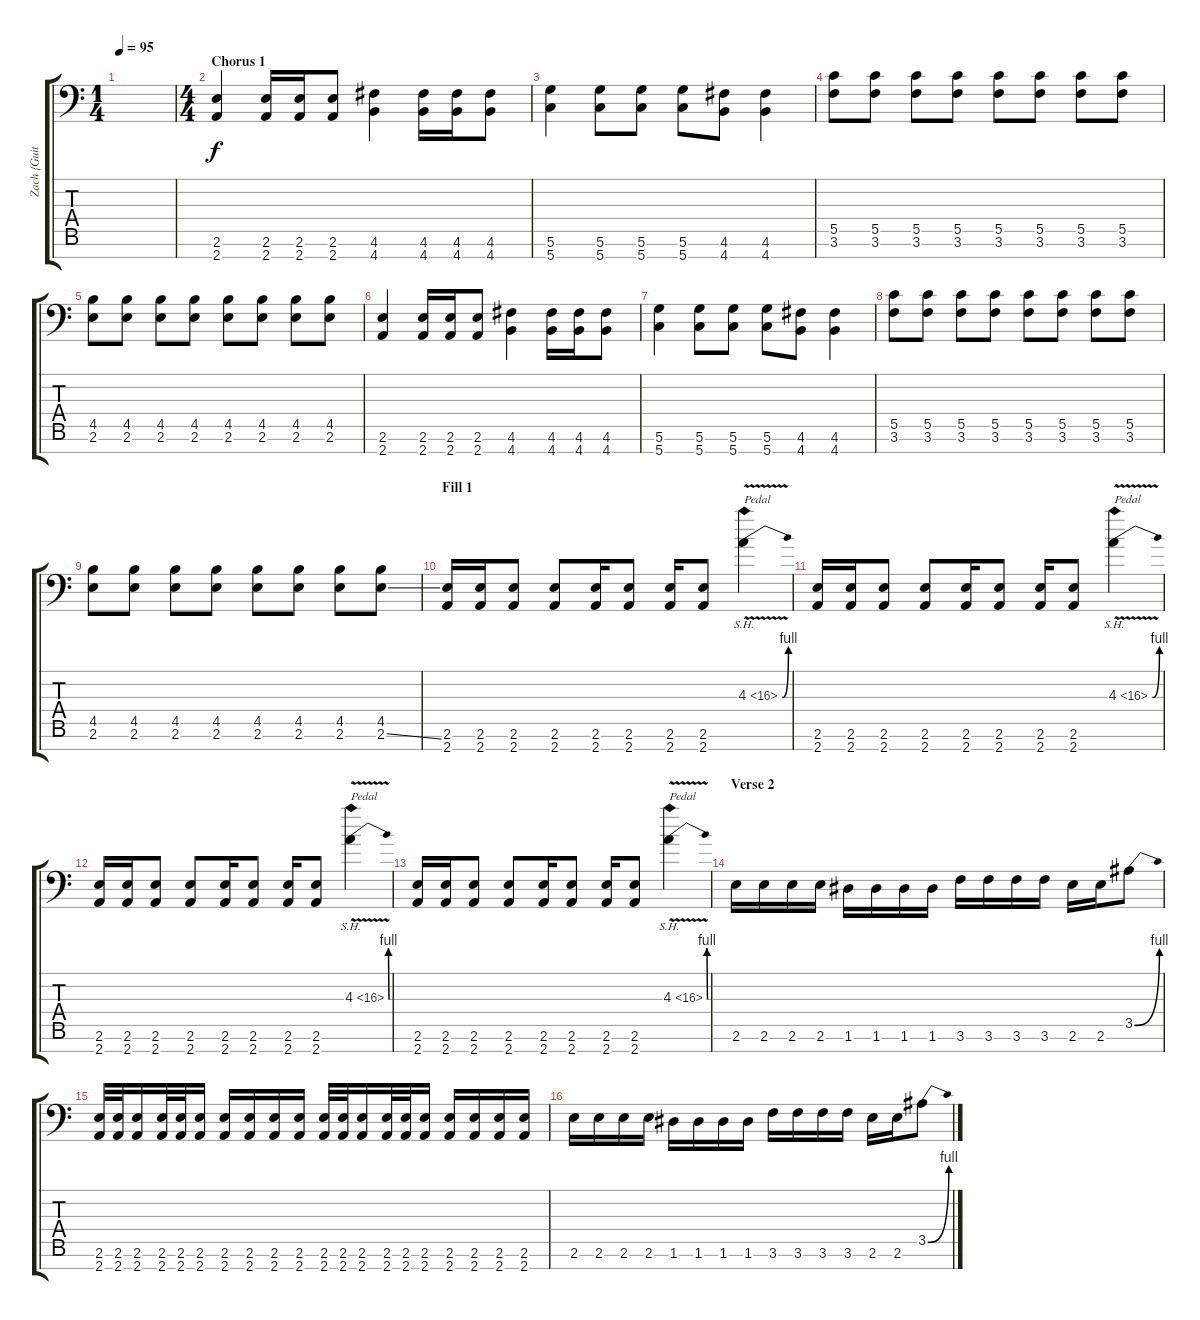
\track ("Zach {Guitar}" "Zach {Guit") {instrument distortionguitar}
\staff {score tabs}
\tuning (D4 A3 F3 C3 G2 D2 G1) {hide}
\ts (1 4)
\tempo 95
\clef f4
\ks c
|
\ts (4 4)
\section ("" "Chorus 1")
(2.6 2.7).4 (2.6 2.7).16 (2.6 2.7).16 (2.6 2.7).8 (4.6 4.7).4 (4.6 4.7).16 (4.6 4.7).16 (4.6 4.7).8 |
(5.6 5.7).4 (5.6 5.7).8 (5.6 5.7).8 (5.6 5.7).8 (4.6 4.7).8 (4.6 4.7).4 |
(5.5 3.6).8 (5.5 3.6).8 (5.5 3.6).8 (5.5 3.6).8 (5.5 3.6).8 (5.5 3.6).8 (5.5 3.6).8 (5.5 3.6).8 |
(4.5 2.6).8 (4.5 2.6).8 (4.5 2.6).8 (4.5 2.6).8 (4.5 2.6).8 (4.5 2.6).8 (4.5 2.6).8 (4.5 2.6).8 |
(2.6 2.7).4 (2.6 2.7).16 (2.6 2.7).16 (2.6 2.7).8 (4.6 4.7).4 (4.6 4.7).16 (4.6 4.7).16 (4.6 4.7).8 |
(5.6 5.7).4 (5.6 5.7).8 (5.6 5.7).8 (5.6 5.7).8 (4.6 4.7).8 (4.6 4.7).4 |
(5.5 3.6).8 (5.5 3.6).8 (5.5 3.6).8 (5.5 3.6).8 (5.5 3.6).8 (5.5 3.6).8 (5.5 3.6).8 (5.5 3.6).8 |
(4.5 2.6).8 (4.5 2.6).8 (4.5 2.6).8 (4.5 2.6).8 (4.5 2.6).8 (4.5 2.6).8 (4.5 2.6).8 (4.5 2.6{ss}).8 |
\section ("" "Fill 1")
(2.6 2.7).16{instrument distortionguitar} (2.6 2.7).16 (2.6 2.7).8 (2.6 2.7).8 (2.6 2.7).16 (2.6 2.7).8 (2.6 2.7).16 (2.6 2.7).8 4.3{be (bend 0 0 60 4) sh 12 v}.4{txt "Pedal"} |
(2.6 2.7).16{instrument distortionguitar} (2.6 2.7).16 (2.6 2.7).8 (2.6 2.7).8 (2.6 2.7).16 (2.6 2.7).8 (2.6 2.7).16 (2.6 2.7).8 4.3{be (bend 0 0 60 4) sh 12 v}.4{txt "Pedal"} |
(2.6 2.7).16{instrument distortionguitar} (2.6 2.7).16 (2.6 2.7).8 (2.6 2.7).8 (2.6 2.7).16 (2.6 2.7).8 (2.6 2.7).16 (2.6 2.7).8 4.3{be (bend 0 0 60 4) sh 12 v}.4{txt "Pedal"} |
(2.6 2.7).16{instrument distortionguitar} (2.6 2.7).16 (2.6 2.7).8 (2.6 2.7).8 (2.6 2.7).16 (2.6 2.7).8 (2.6 2.7).16 (2.6 2.7).8 4.3{be (bend 0 0 60 4) sh 12 v}.4{txt "Pedal"} |
\section ("" "Verse 2")
2.6.16{instrument distortionguitar} 2.6.16 2.6.16 2.6.16 1.6.16 1.6.16 1.6.16 1.6.16 3.6.16 3.6.16 3.6.16 3.6.16 2.6.16 2.6.16 3.5{be (bend 0 0 60 4)}.8 |
(2.6 2.7).32 (2.6 2.7).32 (2.6 2.7).16 (2.6 2.7).32 (2.6 2.7).32 (2.6 2.7).16 (2.6 2.7).16 (2.6 2.7).16 (2.6 2.7).16 (2.6 2.7).16 (2.6 2.7).32 (2.6 2.7).32 (2.6 2.7).16 (2.6 2.7).32 (2.6 2.7).32 (2.6 2.7).16 (2.6 2.7).16 (2.6 2.7).16 (2.6 2.7).16 (2.6 2.7).16 |
2.6.16{instrument distortionguitar} 2.6.16 2.6.16 2.6.16 1.6.16 1.6.16 1.6.16 1.6.16 3.6.16 3.6.16 3.6.16 3.6.16 2.6.16 2.6.16 3.5{be (bend 0 0 60 4)}.8
